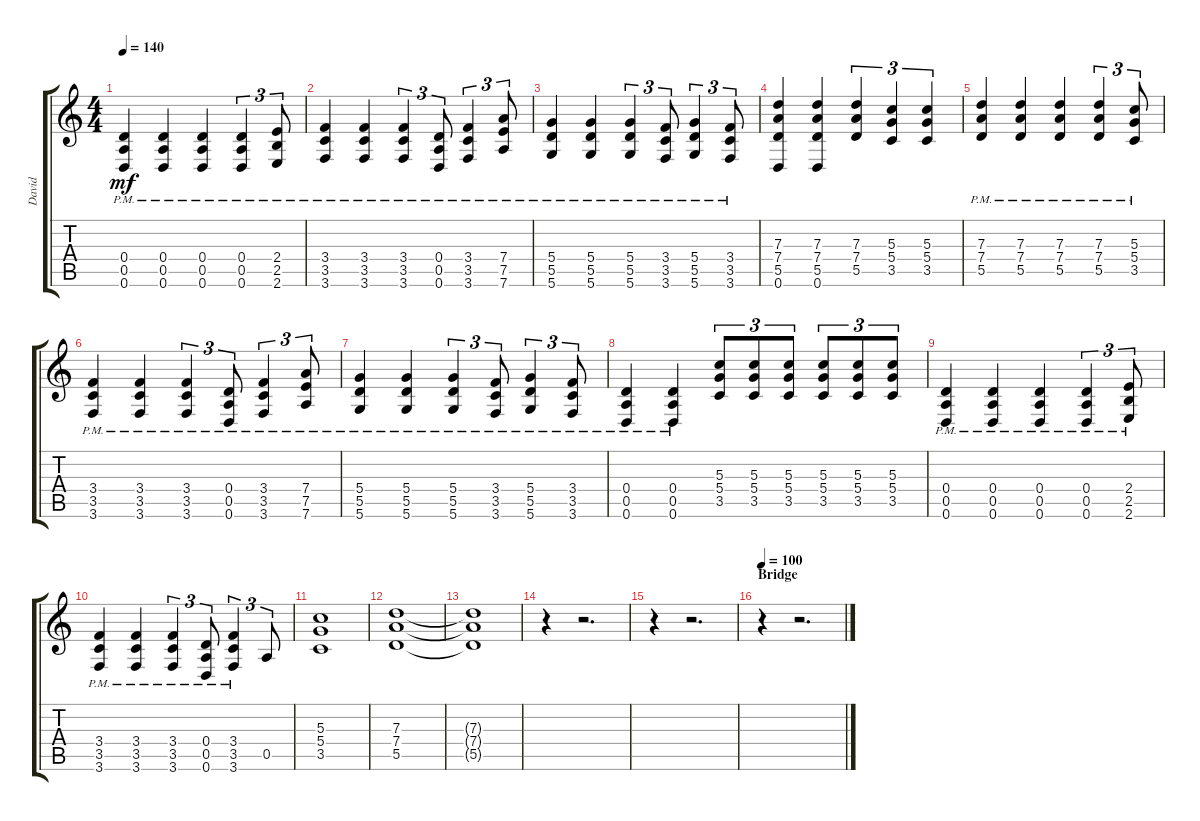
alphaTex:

\track ("David" "David") {instrument distortionguitar}
\staff {score tabs}
\tuning (E4 B3 G3 D3 A2 D2) {hide}
\ts (4 4)
\tempo 140
\clef g2
\ks c
(0.4{pm} 0.5{pm} 0.6{pm}).4{dy mf} (0.4{pm} 0.5{pm} 0.6{pm}).4 (0.4{pm} 0.5{pm} 0.6{pm}).4 (0.4{pm} 0.5{pm} 0.6{pm}).4{tu (3 2)} (2.4{pm} 2.5{pm} 2.6{pm}).8{tu (3 2)} |
(3.4{pm} 3.5{pm} 3.6{pm}).4 (3.4{pm} 3.5{pm} 3.6{pm}).4 (3.4{pm} 3.5{pm} 3.6{pm}).4{tu (3 2)} (0.4{pm} 0.5{pm} 0.6{pm}).8{tu (3 2)} (3.4{pm} 3.5{pm} 3.6{pm}).4{tu (3 2)} (7.4{pm} 7.5{pm} 7.6{pm}).8{tu (3 2)} |
(5.4{pm} 5.5{pm} 5.6{pm}).4 (5.4{pm} 5.5{pm} 5.6{pm}).4 (5.4{pm} 5.5{pm} 5.6{pm}).4{tu (3 2)} (3.4{pm} 3.5{pm} 3.6{pm}).8{tu (3 2)} (5.4{pm} 5.5{pm} 5.6{pm}).4{tu (3 2)} (3.4{pm} 3.5{pm} 3.6{pm}).8{tu (3 2)} |
(7.3 7.4 5.5 0.6).4 (7.3 7.4 5.5 0.6).4 (7.3 7.4 5.5).4{tu (3 2)} (5.3 5.4 3.5).4{tu (3 2)} (5.3 5.4 3.5).4{tu (3 2)} |
(7.3{pm} 7.4{pm} 5.5{pm}).4 (7.3{pm} 7.4{pm} 5.5{pm}).4 (7.3{pm} 7.4{pm} 5.5{pm}).4 (7.3{pm} 7.4{pm} 5.5{pm}).4{tu (3 2)} (5.3{pm} 5.4{pm} 3.5{pm}).8{tu (3 2)} |
(3.4{pm} 3.5{pm} 3.6{pm}).4 (3.4{pm} 3.5{pm} 3.6{pm}).4 (3.4{pm} 3.5{pm} 3.6{pm}).4{tu (3 2)} (0.4{pm} 0.5{pm} 0.6{pm}).8{tu (3 2)} (3.4{pm} 3.5{pm} 3.6{pm}).4{tu (3 2)} (7.4{pm} 7.5{pm} 7.6{pm}).8{tu (3 2)} |
(5.4{pm} 5.5{pm} 5.6{pm}).4 (5.4{pm} 5.5{pm} 5.6{pm}).4 (5.4{pm} 5.5{pm} 5.6{pm}).4{tu (3 2)} (3.4{pm} 3.5{pm} 3.6{pm}).8{tu (3 2)} (5.4{pm} 5.5{pm} 5.6{pm}).4{tu (3 2)} (3.4{pm} 3.5{pm} 3.6{pm}).8{tu (3 2)} |
(0.4{pm} 0.5{pm} 0.6{pm}).4 (0.4{pm} 0.5{pm} 0.6{pm}).4 (5.3 5.4 3.5).8{tu (3 2)} (5.3 5.4 3.5).8{tu (3 2)} (5.3 5.4 3.5).8{tu (3 2)} (5.3 5.4 3.5).8{tu (3 2)} (5.3 5.4 3.5).8{tu (3 2)} (5.3 5.4 3.5).8{tu (3 2)} |
(0.4{pm} 0.5{pm} 0.6{pm}).4 (0.4{pm} 0.5{pm} 0.6{pm}).4 (0.4{pm} 0.5{pm} 0.6{pm}).4 (0.4{pm} 0.5{pm} 0.6{pm}).4{tu (3 2)} (2.4{pm} 2.5{pm} 2.6{pm}).8{tu (3 2)} |
(3.4{pm} 3.5{pm} 3.6{pm}).4 (3.4{pm} 3.5{pm} 3.6{pm}).4 (3.4{pm} 3.5{pm} 3.6{pm}).4{tu (3 2)} (0.4{pm} 0.5{pm} 0.6{pm}).8{tu (3 2)} (3.4{pm} 3.5{pm} 3.6{pm}).4{tu (3 2)} 0.5.8{tu (3 2)} |
(5.3 5.4 3.5).1 |
(7.3 7.4 5.5).1 |
(7.3{t} 7.4{t} 5.5{t}).1 |
r.4 r.2{d} |
r.4 r.2{d} |
\section ("" "Bridge")
\tempo 100
r.4 r.2{d}
